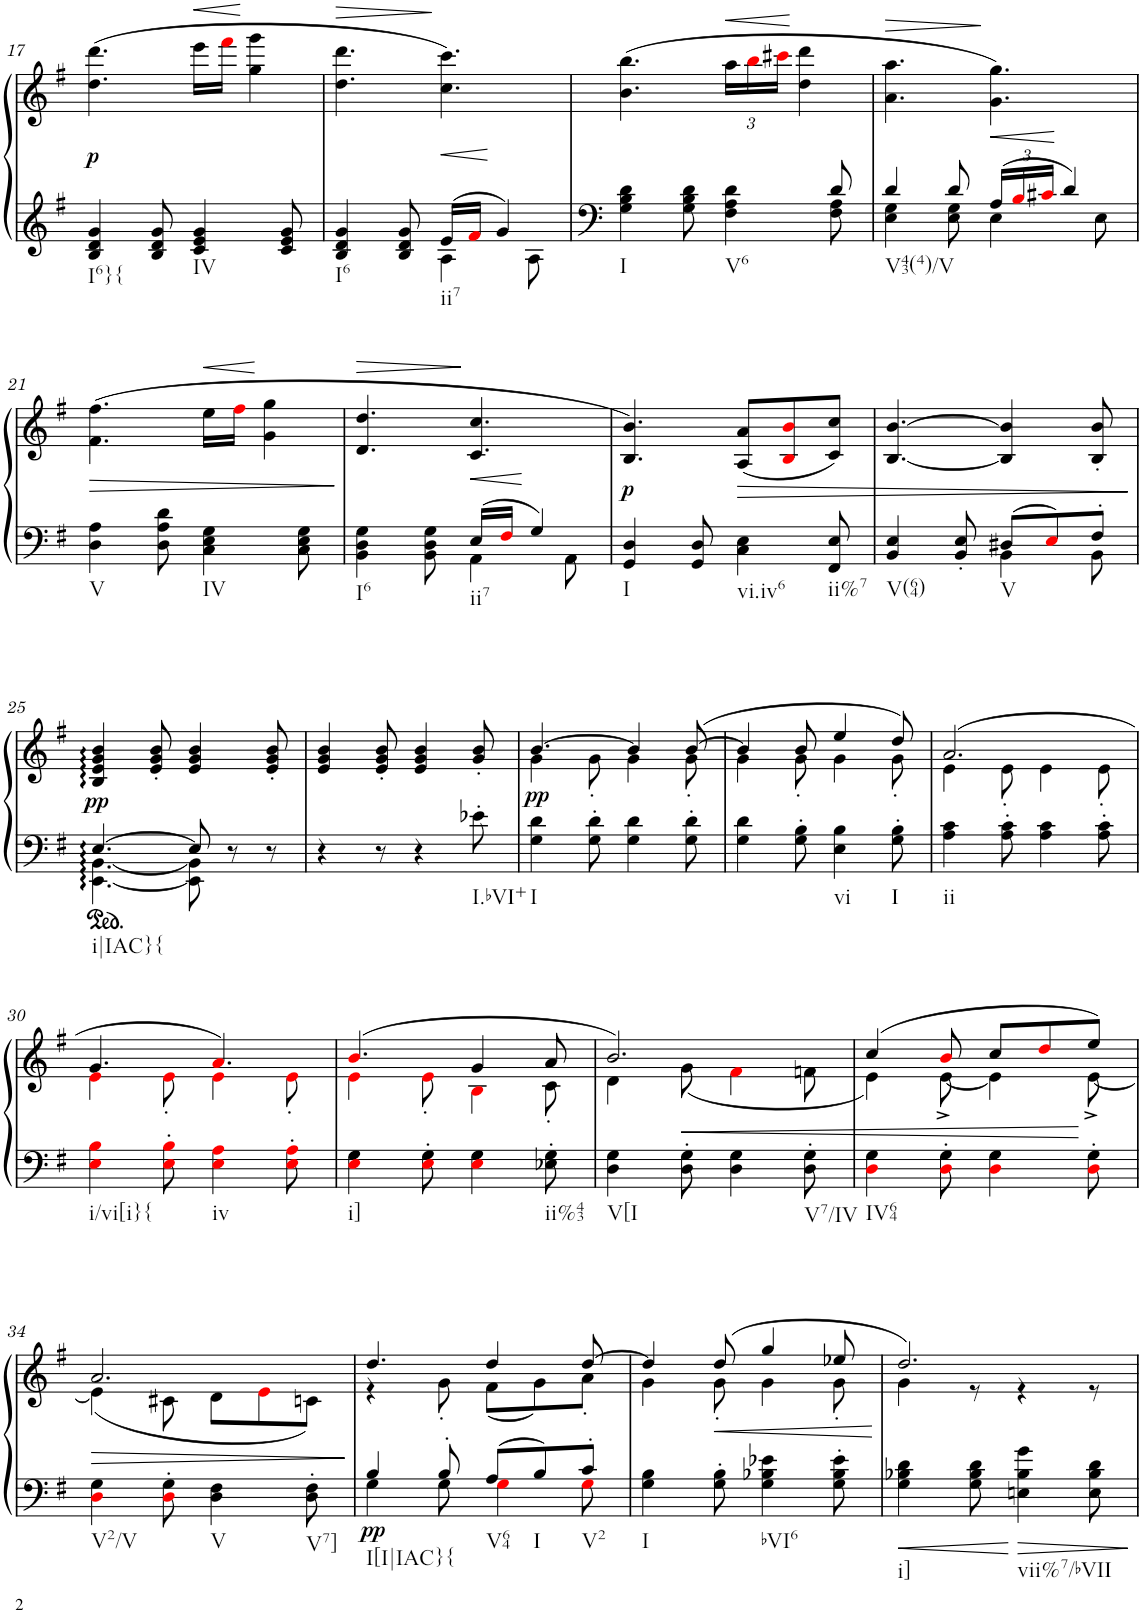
**kern	**kern	**dynam
*part1	*part1	*part1
*staff2	*staff1	*staff1/2
*I"Piano	*	*
*I'Pno.	*	*
!!LO:PB:g=z
*clefG2	*clefG2	*
*k[f#]	*k[f#]	*
*M6/8	*M6/8	*
=17	=17	=17
!LO:TX:b:t=I6}{	!	!
!	!	!LO:DY:b
4B/ 4d/ 4g/	(4.dd\ 4.ddd\	p
8B/ 8d/ 8g/	.	.
!LO:TX:b:t=IV	!	!
!	!	!LO:HP:b
4c/ 4e/ 4g/	16eee\LL	<
.	16fff#i\JJ	.
.	4gg\ 4ggg\	[
8c/ 8e/ 8g/	.	.
=18	=18	=18
*^	*	*
!LO:TX:b:t=I6	!	!	!
!	!	!	!LO:HP:b
4B/ 4d/ 4g/	4.ryy	4.dd\ 4.ddd\	>
8B/ 8d/ 8g/	.	.	.
!LO:TX:b:t=ii7	!	!	!
16e/LL	4A\	4.cc\ 4.ccc\)	]
16f#i/JJ	.	.	.
4g/	.	.	.
.	8A\	.	.
=19	=19	=19	=19
!LO:TX:b:t=I	!	!	!
4G\ 4B\ 4d\	8ryy	(4.b\ 4.bb\	.
*v	*v	*	*
8G\ 8B\ 8d\	.	.
*	*Xbrackettup	*
!LO:TX:b:t=V6	!	!
!	!	!LO:HP:b
4F#\ 4A\ 4d\	24aa\LL	<
.	24bbi\	.
.	24ccc#Xi\JJ	.
.	4dd\ 4ddd\	[
*^	*	*
8d/	8F#\ 8A\	.	.
=20	=20	=20	=20
!LO:TX:b:t=V43(4)/V	!	!	!
!	!	!	!LO:HP:b
4d/	4E\ 4G\	4.a\ 4.aa\	>
8d/	8E\ 8G\	.	.
*Xbrackettup	*	*	*
24A/LL	4E\	4.g\ 4.gg\)	]
24Bi/	.	.	.
24c#Xi/JJ	.	.	.
4d/	.	.	.
.	8E\	.	.
!!LO:LB:g=z
=21	=21	=21	=21
!LO:TX:b:t=V	!	!	!
!	!	!	!LO:HP:b
*v	*v	*	*
4D\ 4A\	(4.f#\ 4.ff#\	>
8D\ 8A\ 8d\	.	.
!LO:TX:b:t=IV	!	!
!	!	!LO:HP:b
4C\ 4E\ 4G\	16ee\LL	<
.	16ff#i\JJ	.
.	4g\ 4gg\	[
8C\ 8E\ 8G\	.	.
.	.	]
=22	=22	=22
*^	*	*
!LO:TX:b:t=I6	!	!	!
!	!	!	!LO:HP:b
4BB\ 4D\ 4G\	4.ryy	4.d/ 4.dd/	>
8BB\ 8D\ 8G\	.	.	.
!LO:TX:b:t=ii7	!	!	!
16E/LL	4AA\	4.c/ 4.cc/	]
16F#i/JJ	.	.	.
4G/	.	.	.
.	8AA\	.	.
=23	=23	=23	=23
!LO:TX:b:t=I	!	!	!
!	!	!	!LO:DY:b
*v	*v	*	*
4GG/ 4D/	4.B/ 4.b/)	p
8GG/ 8D/	.	.
!LO:TX:b:t=vi.iv6	!	!
!	!	!LO:HP:b
4C\ 4E\	(8A/ 8a/L	>
.	8Bi/ 8bi/	.
!LO:TX:b:t=ii%7	!	!
8FF#/ 8E/	8c/ 8cc/J)	.
=24	=24	=24
*^	*	*
!LO:TX:b:t=V(64)	!	!	!
4BB/ 4E/	4.ryy	[4.B/ [4.b/	.
8BB/' 8E/'	.	.	.
!LO:TX:b:t=V	!	!	!
8D#X/L	4BB\	4B/] 4b/]	.
8Ei/	.	.	.
8F#'/J	8BB\	8B/' 8b/'	.
*v	*v	*	*
.	.	]
!!LO:LB:g=z
=25	=25	=25
*^	*	*
!LO:TX:b:t=i|IAC}{	!	!	!
!	!	!	!LO:DY:b
[4.E/	[4.EE\: [4.BB\:	4B/ 4e/ 4g/ 4b/	pp
.	.	8e/' 8g/' 8b/'	.
8E/]	8EE\] 8BB\]	4e/ 4g/ 4b/	.
8r	4ryy	.	.
8r	.	8e/' 8g/' 8b/'	.
*v	*v	*	*
=26	=26	=26
4r	4e/ 4g/ 4b/	.
8r	8e/' 8g/' 8b/'	.
4r	4e/ 4g/ 4b/	.
!LO:TX:b:t=I.bVI+	!	!
8e-X'\	8g/' 8b/'	.
=27	=27	=27
*	*^	*
!LO:TX:b:t=I	!	!	!
!	!	!	!LO:DY:b
4G\ 4d\	[4.b/	4g\	pp
8G\' 8d\'	.	8g'\	.
4G\ 4d\	4b/]	4g\	.
8G\' 8d\'	([8b/	8g'\	.
=28	=28	=28	=28
4G\ 4d\	4b/]	4g\	.
8G\' 8B\'	8b/	8g'\	.
!LO:TX:b:t=vi	!	!	!
4E\ 4B\	4ee/	4g\	.
!LO:TX:b:t=I	!	!	!
8G\' 8B\'	8dd/)	8g'\	.
=29	=29	=29	=29
!LO:TX:b:t=ii	!	!	!
4A\ 4c\	(2.a/	4e\	.
8A\' 8c\'	.	8e'\	.
4A\ 4c\	.	4e\	.
8A\' 8c\'	.	8e'\	.
!!LO:LB:g=z	!!
=30	=30	=30	=30
!LO:TX:b:t=i/vi[i}{	!	!	!
4Ei\ 4Bi\	4.g/	4ei\	.
8Ei\' 8Bi\'	.	8e'i\	.
!LO:TX:b:t=iv	!	!	!
4Ei\ 4Ai\	4.ai/)	4ei\	.
8Ei\' 8Ai\'	.	8e'i\	.
=31	=31	=31	=31
!LO:TX:b:t=i]	!	!	!
4Ei\ 4G\	(4.bi/	4ei\	.
8Ei\' 8G\'	.	8e'i\	.
4Ei\ 4G\	4g/	4Bi\	.
!LO:TX:b:t=ii%43	!	!	!
8E-X\' 8G\'	8a/	8c'\	.
=32	=32	=32	=32
!LO:TX:b:t=V[I	!	!	!
4D\ 4G\	2.b/)	4d\	.
!	!	!	!LO:HP:b
8D\' 8G\'	.	(8g\	<
4D\ 4G\	.	4f#i\	.
!LO:TX:b:t=V7/IV	!	!	!
8D\' 8G\'	.	8fn\	.
=33	=33	=33	=33
!LO:TX:b:t=IV64	!	!	!
4Di\ 4G\	(4cc/	4e\)	.
8Di\' 8G\'	8bi/	[8e^\	.
4Di\ 4G\	8cc/L	4e\]	.
.	8ddi/	.	.
8Di\' 8G\'	8ee/J)	[8e^\	[
!!LO:LB:g=z	!!
=34	=34	=34	=34
!LO:TX:b:t=V2/V	!	!	!
!	!	!	!LO:HP:b
4Di\ 4G\	2.a/	(4e\]	>
8Di\' 8G\'	.	8c#X\	.
!LO:TX:b:t=V	!	!	!
4D\ 4F#\	.	8d\L	.
.	.	8ei\	.
!LO:TX:b:t=V7]	!	!	!
8D\' 8F#\'	.	8cn\J)	.
*	*v	*v	*
.	.	]
=35	=35	=35
*^	*^	*
!LO:TX:b:t=I[I|IAC}{	!	!	!	!
!	!	!	!	!LO:DY:b=2
4B/	4G\	4.dd/	4r	pp
8B'/	8G\	.	8g'\	.
!LO:TX:b:t=V64	!	!	!	!
8A/L	4Gi\	4dd/	(8f#\L	.
!LO:TX:b:t=I	!	!	!	!
8B/	.	.	8g\)	.
!LO:TX:b:t=V2	!	!	!	!
8c'/J	8Gi\	[8dd/	8a'\J	.
=36	=36	=36	=36	=36
!LO:TX:b:t=I	!	!	!	!
*v	*v	*	*	*
4G\ 4B\	4dd/]	4g\	.
!	!	!	!LO:HP:b
8G\' 8B\'	(8dd/	8g'\	<
!LO:TX:b:t=bVI6	!	!	!
4G\ 4B-X\ 4e-X\	4gg/	4g\	.
8G\' 8B-\' 8e-\'	8ee-X/	8g'\	.
*	*v	*v	*
.	.	[
=37	=37	=37
*	*^	*
!LO:TX:b:t=i]	!	!	!
4G\ 4B-X\ 4d\	2.dd/)	4g\	.
8G\ 8B-\ 8d\	.	8r	.
!LO:TX:b:t=vii%7/bVII	!	!	!
4En\ 4B-\ 4g\	.	4r	.
8E\ 8B-\ 8d\	.	8r	.
*	*v	*v	*
=	=	=
*-	*-	*-
